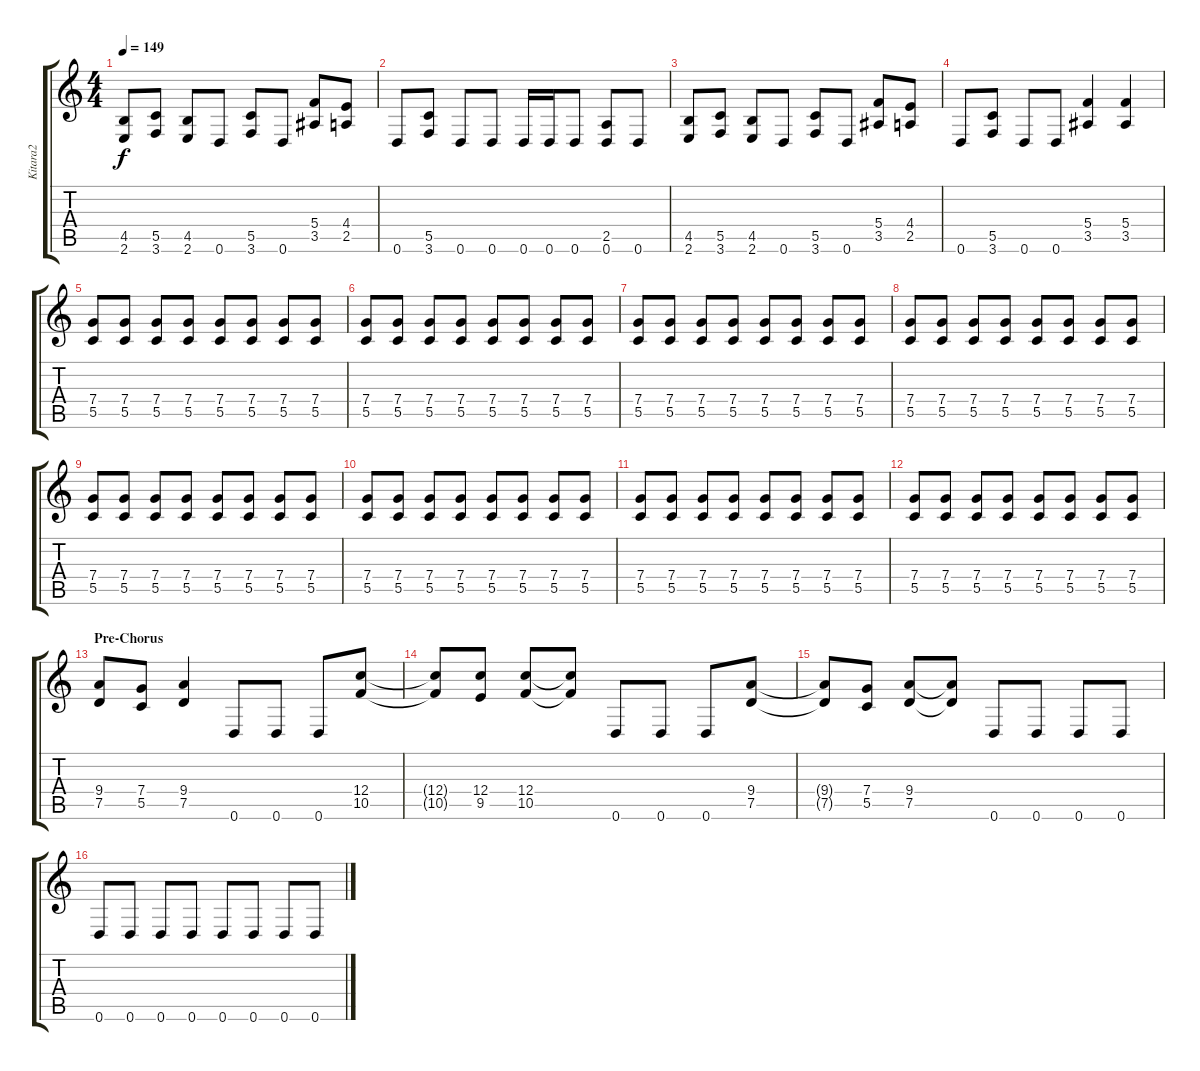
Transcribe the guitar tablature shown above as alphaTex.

\track ("Kitara2" "Kitara2") {instrument distortionguitar}
\staff {score tabs}
\tuning (D4 A3 F3 C3 G2 D2) {hide}
\ts (4 4)
\tempo 149
\clef g2
\ks c
(4.5 2.6).8{dy f} (5.5 3.6).8 (4.5 2.6).8 0.6.8 (5.5 3.6).8 0.6.8 (5.4 3.5).8 (4.4 2.5).8 |
0.6.8 (5.5 3.6).8 0.6.8 0.6.8 0.6.16 0.6.16 0.6.8 (2.5 0.6).8 0.6.8 |
(4.5 2.6).8 (5.5 3.6).8 (4.5 2.6).8 0.6.8 (5.5 3.6).8 0.6.8 (5.4 3.5).8 (4.4 2.5).8 |
0.6.8 (5.5 3.6).8 0.6.8 0.6.8 (5.4 3.5).4 (5.4 3.5).4 |
(7.4 5.5).8 (7.4 5.5).8 (7.4 5.5).8 (7.4 5.5).8 (7.4 5.5).8 (7.4 5.5).8 (7.4 5.5).8 (7.4 5.5).8 |
(7.4 5.5).8 (7.4 5.5).8 (7.4 5.5).8 (7.4 5.5).8 (7.4 5.5).8 (7.4 5.5).8 (7.4 5.5).8 (7.4 5.5).8 |
(7.4 5.5).8 (7.4 5.5).8 (7.4 5.5).8 (7.4 5.5).8 (7.4 5.5).8 (7.4 5.5).8 (7.4 5.5).8 (7.4 5.5).8 |
(7.4 5.5).8 (7.4 5.5).8 (7.4 5.5).8 (7.4 5.5).8 (7.4 5.5).8 (7.4 5.5).8 (7.4 5.5).8 (7.4 5.5).8 |
(7.4 5.5).8 (7.4 5.5).8 (7.4 5.5).8 (7.4 5.5).8 (7.4 5.5).8 (7.4 5.5).8 (7.4 5.5).8 (7.4 5.5).8 |
(7.4 5.5).8 (7.4 5.5).8 (7.4 5.5).8 (7.4 5.5).8 (7.4 5.5).8 (7.4 5.5).8 (7.4 5.5).8 (7.4 5.5).8 |
(7.4 5.5).8 (7.4 5.5).8 (7.4 5.5).8 (7.4 5.5).8 (7.4 5.5).8 (7.4 5.5).8 (7.4 5.5).8 (7.4 5.5).8 |
(7.4 5.5).8 (7.4 5.5).8 (7.4 5.5).8 (7.4 5.5).8 (7.4 5.5).8 (7.4 5.5).8 (7.4 5.5).8 (7.4 5.5).8 |
\section ("" "Pre-Chorus")
(9.4 7.5).8 (7.4 5.5).8 (9.4 7.5).4 0.6.8 0.6.8 0.6.8 (12.4 10.5).8 |
(12.4{t} 10.5{t}).8 (12.4 9.5).8 (12.4 10.5).8 (12.4{t} 10.5{t}).8 0.6.8 0.6.8 0.6.8 (9.4 7.5).8 |
(9.4{t} 7.5{t}).8 (7.4 5.5).8 (9.4 7.5).8 (9.4{t} 7.5{t}).8 0.6.8 0.6.8 0.6.8 0.6.8 |
0.6.8 0.6.8 0.6.8 0.6.8 0.6.8 0.6.8 0.6.8 0.6.8
